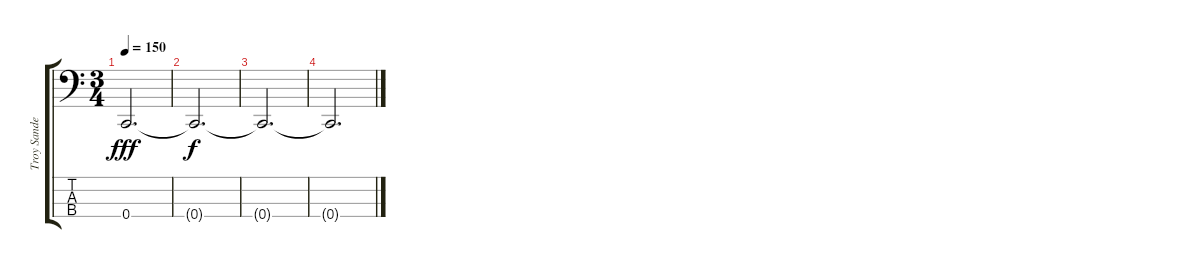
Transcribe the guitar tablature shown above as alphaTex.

\track ("Troy Sanders - Bass" "Troy Sande") {instrument electricbassfinger}
\staff {score tabs}
\tuning (F2 C2 G1 C1) {hide}
\ts (3 4)
\tempo 150
\clef f4
\ks c
0.4.2{d dy fff volume 0} |
0.4{t}.2{d dy f} |
0.4{t}.2{d} |
0.4{t}.2{d}
